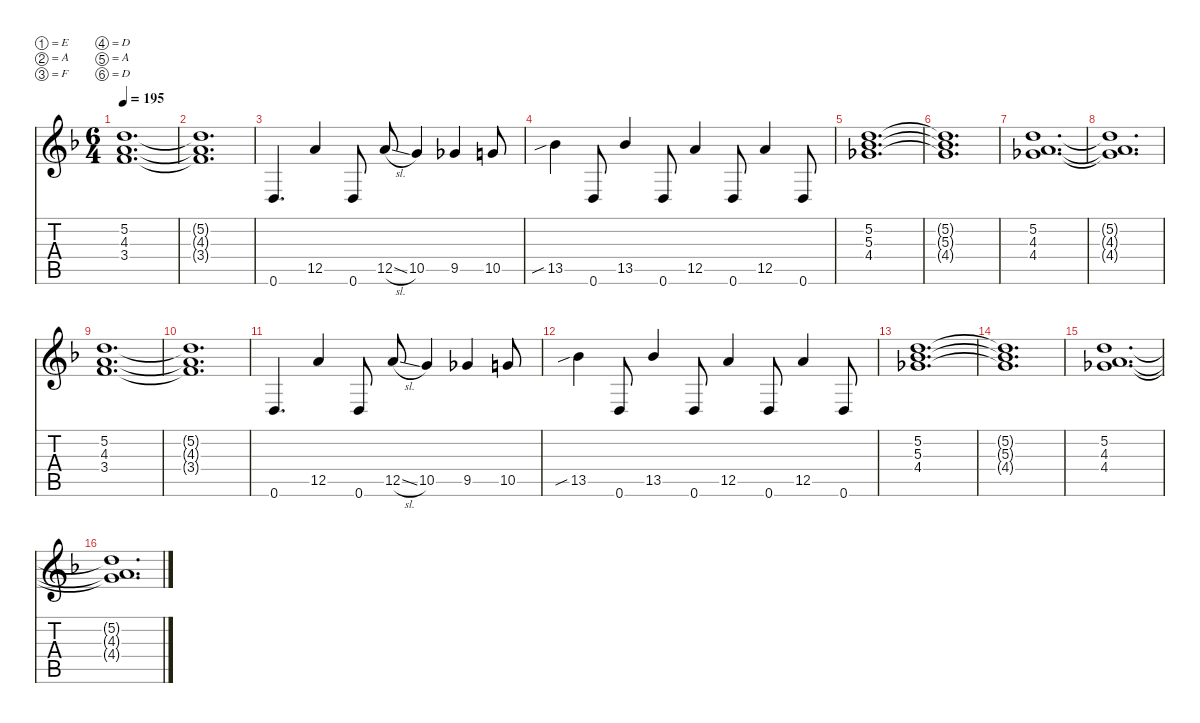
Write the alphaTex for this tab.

\defaultSystemsLayout 4
\hideDynamics
\bracketExtendMode nobrackets
\singleTrackTrackNamePolicy hidden
\multiTrackTrackNamePolicy hidden
\firstSystemTrackNameMode fullname
\firstSystemTrackNameOrientation horizontal
\otherSystemsTrackNameOrientation horizontal
\track ("Guitar 1" "dist.guit.") {defaultSystemsLayout 4 mute instrument distortionguitar}
\staff {score tabs}
\tuning (E4 A3 F3 D3 A2 D2)
\ts (6 4)
\tempo 195
\clef g2
\ks dminor
(5.2{acc forcenatural} 4.3{acc forcenatural} 3.4{acc forcenatural}).1{d dy f beam Up} |
(5.2{t acc forcenatural} 4.3{t acc forcenatural} 3.4{t acc forcenatural}).1{d beam Up} |
0.6{acc forcenatural}.4{d beam Up} 12.5{acc forcenatural}.4{beam Up} 0.6{acc forcenatural}.8{beam Up} 12.5{sl acc forcenatural}.8{beam Up} 10.5{acc forcenatural}.4{beam Up} 9.5{acc b}.4{beam Up} 10.5{acc forcenatural}.8{beam Up} |
13.5{sib acc b}.4{beam Down} 0.6{acc forcenatural}.8{beam Up} 13.5{acc b}.4{beam Up} 0.6{acc forcenatural}.8{beam Up} 12.5{acc forcenatural}.4{beam Up} 0.6{acc forcenatural}.8{beam Up} 12.5{acc forcenatural}.4{beam Up} 0.6{acc forcenatural}.8{beam Up} |
(5.2{acc forcenatural} 5.3{acc b} 4.4{acc b}).1{d beam Down} |
(5.2{t acc forcenatural} 5.3{t acc b} 4.4{t acc b}).1{d beam Down} |
(5.2{acc forcenatural} 4.3{acc forcenatural} 4.4{acc b}).1{d beam Up} |
(5.2{t acc forcenatural} 4.3{t acc forcenatural} 4.4{t acc b}).1{d beam Up} |
(5.2{acc forcenatural} 4.3{acc forcenatural} 3.4{acc forcenatural}).1{d beam Up} |
(5.2{t acc forcenatural} 4.3{t acc forcenatural} 3.4{t acc forcenatural}).1{d beam Up} |
0.6{acc forcenatural}.4{d beam Up} 12.5{acc forcenatural}.4{beam Up} 0.6{acc forcenatural}.8{beam Up} 12.5{sl acc forcenatural}.8{beam Up} 10.5{acc forcenatural}.4{beam Up} 9.5{acc b}.4{beam Up} 10.5{acc forcenatural}.8{beam Up} |
13.5{sib acc b}.4{beam Down} 0.6{acc forcenatural}.8{beam Up} 13.5{acc b}.4{beam Up} 0.6{acc forcenatural}.8{beam Up} 12.5{acc forcenatural}.4{beam Up} 0.6{acc forcenatural}.8{beam Up} 12.5{acc forcenatural}.4{beam Up} 0.6{acc forcenatural}.8{beam Up} |
(5.2{acc forcenatural} 5.3{acc b} 4.4{acc b}).1{d beam Down} |
(5.2{t acc forcenatural} 5.3{t acc b} 4.4{t acc b}).1{d beam Down} |
(5.2{acc forcenatural} 4.3{acc forcenatural} 4.4{acc b}).1{d beam Up} |
(5.2{t acc forcenatural} 4.3{t acc forcenatural} 4.4{t acc b}).1{d beam Up}
